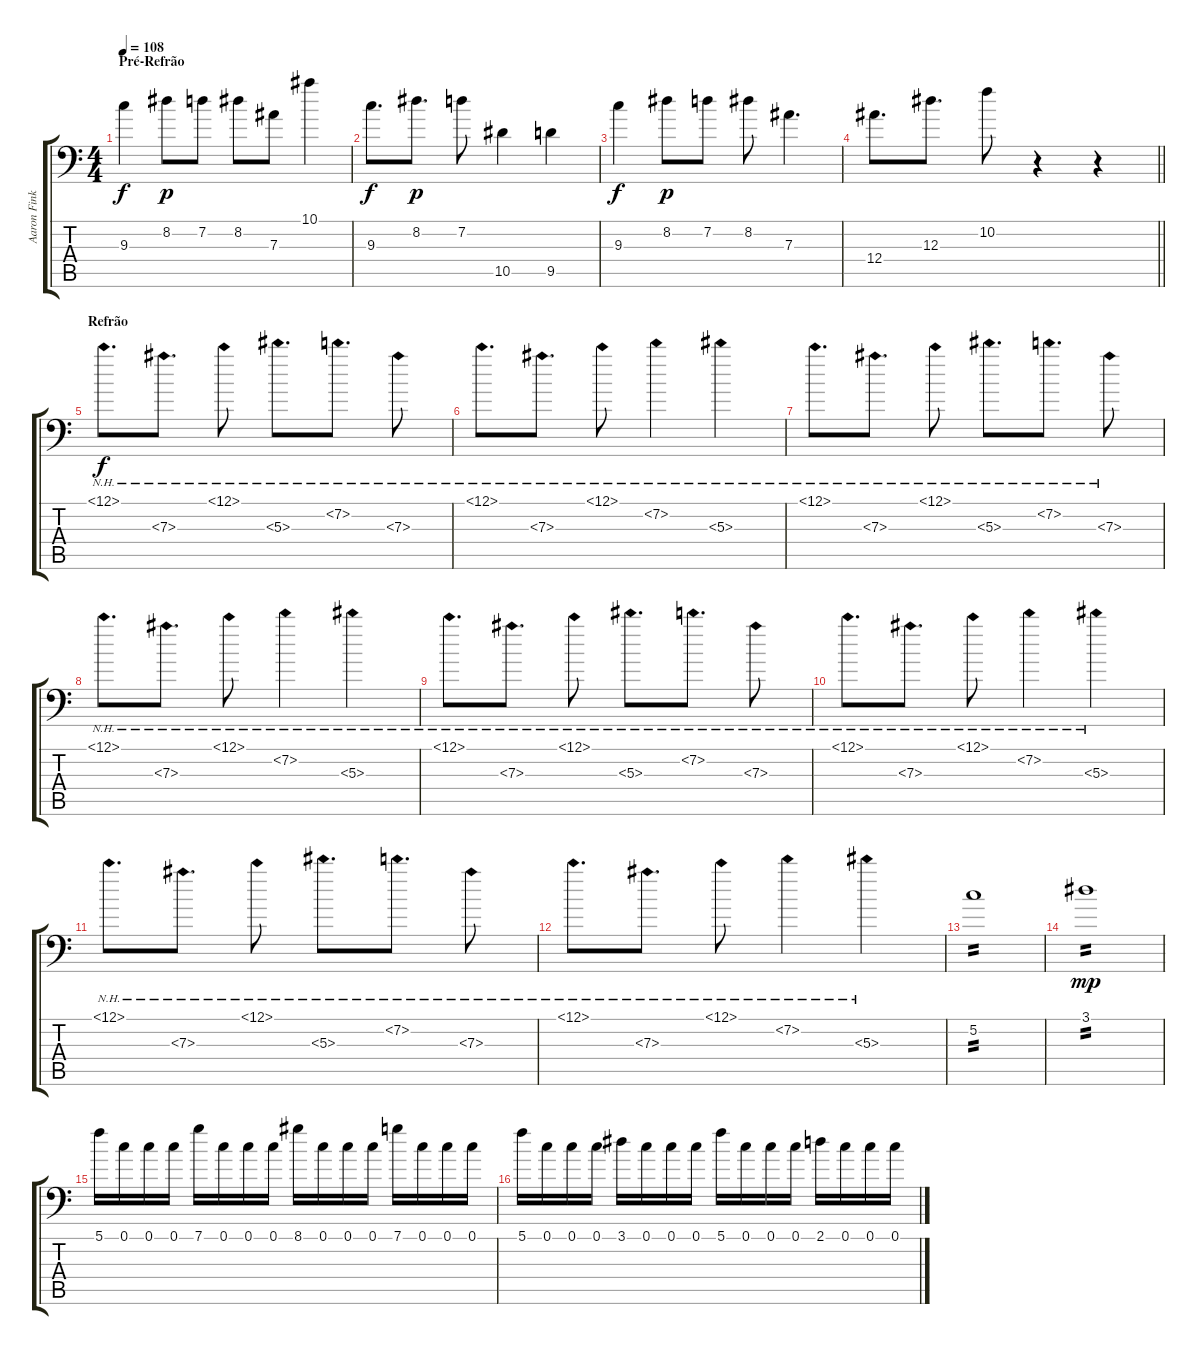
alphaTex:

\track ("Aaron Fink" "Aaron Fink") {instrument distortionguitar}
\staff {score tabs}
\tuning (C4 G3 Eb3 Bb2 F2 Bb1) {hide}
\ts (4 4)
\section ("" "Pré-Refrão")
\tempo 108
\clef f4
\ks c
9.3.4{dy f instrument electricguitarclean} 8.2.8{dy p} 7.2.8 8.2.8 7.3.8 10.1.4 |
9.3.8{d dy f} 8.2.8{d dy p} 7.2.8 10.5.4 9.5.4 |
9.3.4{dy f} 8.2.8{dy p} 7.2.8 8.2.8 7.3.4{d} |
\barLineRight lightlight
12.4.8{d} 12.3.8{d} 10.2.8 r.4 r.4 |
\section ("" "Refrão")
12.1{nh}.8{d dy f volume 8 instrument distortionguitar} 7.3{nh}.8{d} 12.1{nh}.8 5.3{nh}.8{d} 7.2{nh}.8{d} 7.3{nh}.8 |
12.1{nh}.8{d} 7.3{nh}.8{d} 12.1{nh}.8 7.2{nh}.4 5.3{nh}.4 |
12.1{nh}.8{d} 7.3{nh}.8{d} 12.1{nh}.8 5.3{nh}.8{d} 7.2{nh}.8{d} 7.3{nh}.8 |
12.1{nh}.8{d} 7.3{nh}.8{d} 12.1{nh}.8 7.2{nh}.4 5.3{nh}.4 |
12.1{nh}.8{d} 7.3{nh}.8{d} 12.1{nh}.8 5.3{nh}.8{d} 7.2{nh}.8{d} 7.3{nh}.8 |
12.1{nh}.8{d} 7.3{nh}.8{d} 12.1{nh}.8 7.2{nh}.4 5.3{nh}.4 |
12.1{nh}.8{d} 7.3{nh}.8{d} 12.1{nh}.8 5.3{nh}.8{d} 7.2{nh}.8{d} 7.3{nh}.8 |
12.1{nh}.8{d} 7.3{nh}.8{d} 12.1{nh}.8 7.2{nh}.4 5.3{nh}.4 |
5.2.1{tp 2} |
3.1.1{tp 2 dy mp} |
5.1.16 0.1.16 0.1.16 0.1.16 7.1.16 0.1.16 0.1.16 0.1.16 8.1.16 0.1.16 0.1.16 0.1.16 7.1.16 0.1.16 0.1.16 0.1.16 |
5.1.16 0.1.16 0.1.16 0.1.16 3.1.16 0.1.16 0.1.16 0.1.16 5.1.16 0.1.16 0.1.16 0.1.16 2.1.16 0.1.16 0.1.16 0.1.16
